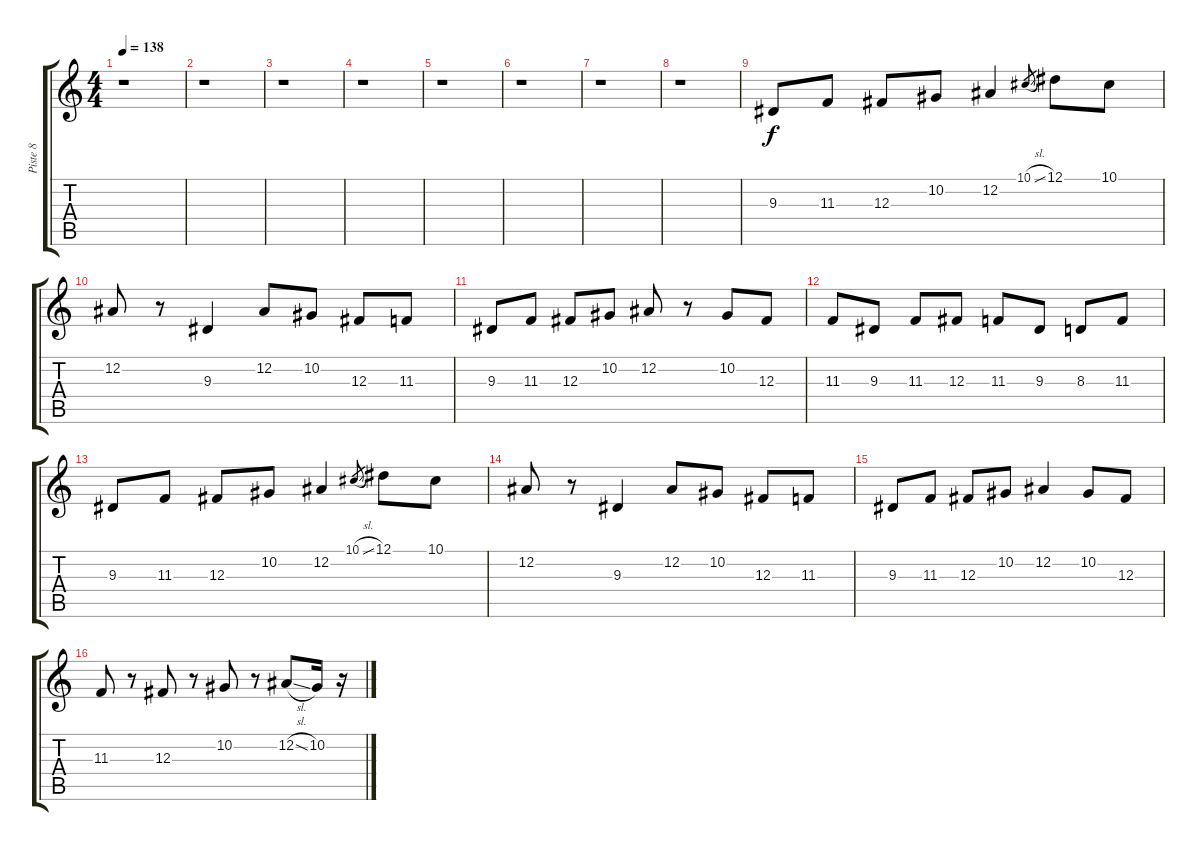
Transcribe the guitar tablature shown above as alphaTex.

\track ("Piste 8" "Piste 8") {instrument oboe}
\staff {score tabs}
\tuning (Eb4 Bb3 Gb3 Db3 Ab2 Eb2) {hide}
\ts (4 4)
\tempo 138
\clef g2
\ks c
r.1{dy f instrument oboe} |
r.1 |
r.1 |
r.1 |
r.1 |
r.1 |
r.1 |
r.1 |
9.3.8 11.3.8 12.3.8 10.2.8 12.2.4 10.1{sl}.8{gr} 12.1.8 10.1.8 |
12.2.8 r.8 9.3.4 12.2.8 10.2.8 12.3.8 11.3.8 |
9.3.8 11.3.8 12.3.8 10.2.8 12.2.8 r.8 10.2.8 12.3.8 |
11.3.8 9.3.8 11.3.8 12.3.8 11.3.8 9.3.8 8.3.8 11.3.8 |
9.3.8 11.3.8 12.3.8 10.2.8 12.2.4 10.1{sl}.8{gr} 12.1.8 10.1.8 |
12.2.8 r.8 9.3.4 12.2.8 10.2.8 12.3.8 11.3.8 |
9.3.8 11.3.8 12.3.8 10.2.8 12.2.4 10.2.8 12.3.8 |
11.3.8 r.8 12.3.8 r.8 10.2.8 r.8 12.2{sl}.8 10.2.16 r.16
